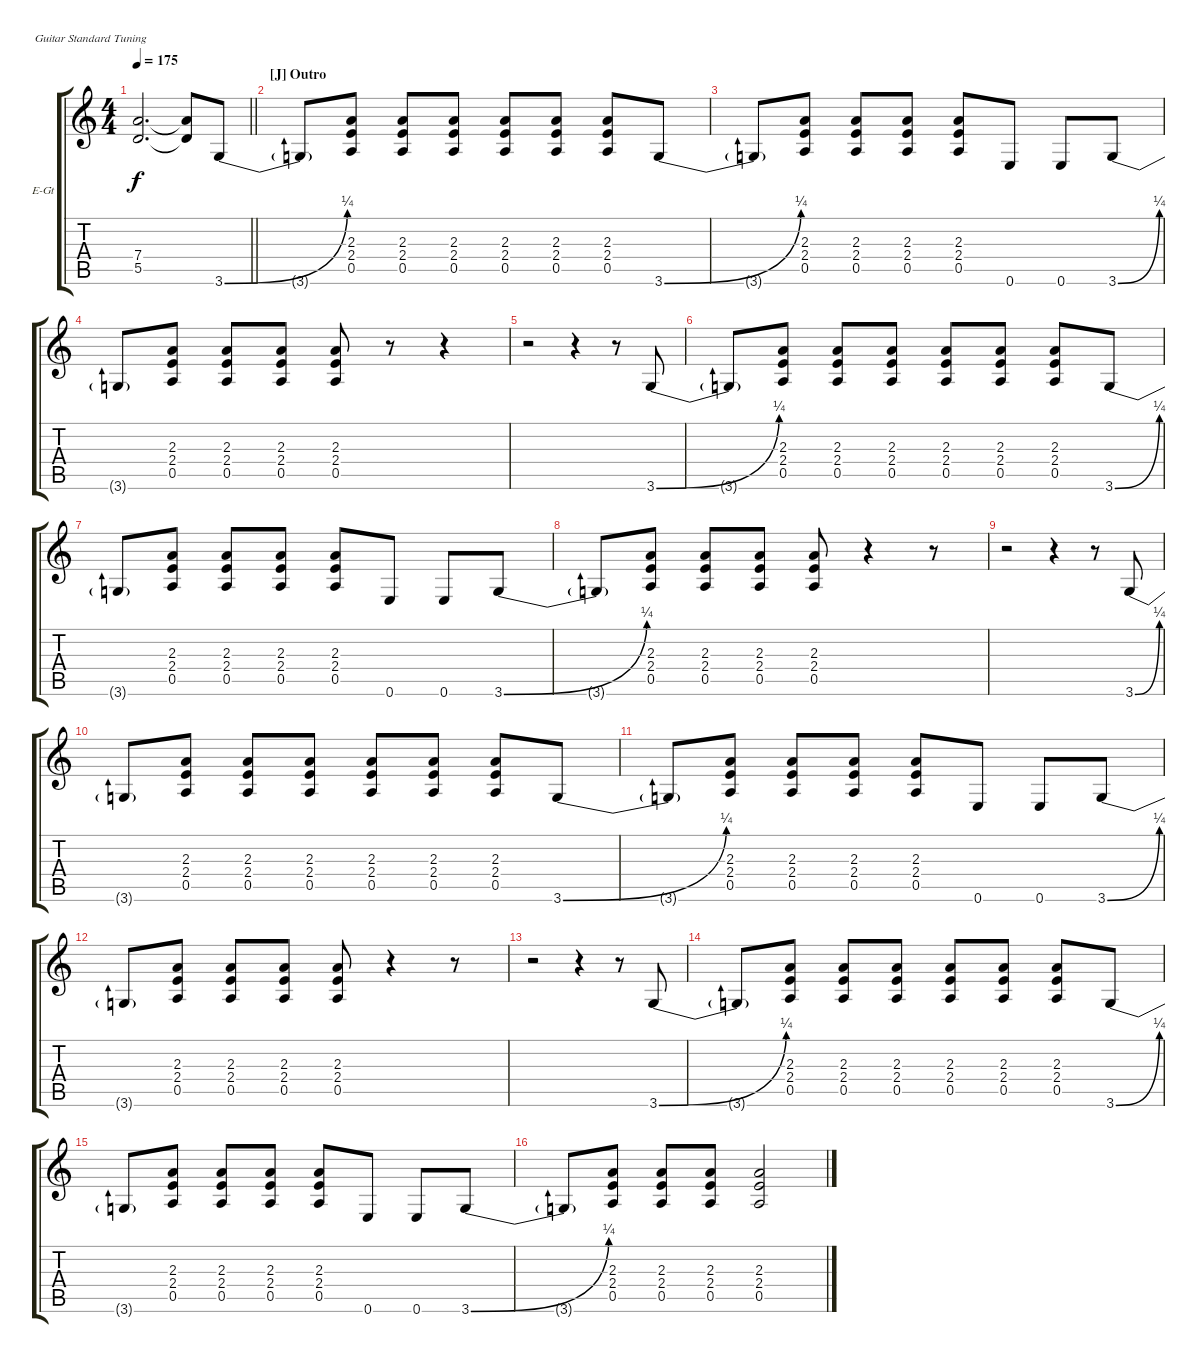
\defaultSystemsLayout 4
\bracketExtendMode groupsimilarinstruments
\firstSystemTrackNameOrientation horizontal
\otherSystemsTrackNameOrientation horizontal
\track ("Guitar" "E-Gt") {instrument distortionguitar}
\staff {score tabs}
\tuning (E4 B3 G3 D3 A2 E2)
\ts (4 4)
\tempo 175
\clef g2
\scale
1.03909
\barLineRight lightlight
\ks c
(5.5{t} 7.4{t}).2{d dy f} (5.5{t} 7.4{t}).8 3.6{be (bend 0 0 18 1)}.8 |
\section ("J" "Outro")
\scale
0.960908 3.6{t}.8 (0.5 2.4 2.3).8 (0.5 2.4 2.3).8 (0.5 2.4 2.3).8 (0.5 2.4 2.3).8 (0.5 2.4 2.3).8 (0.5 2.4 2.3).8 3.6{be (bend 0 0 19.8 1)}.8 |
\scale
1.03909 3.6{t}.8 (0.5 2.4 2.3).8 (0.5 2.4 2.3).8 (0.5 2.4 2.3).8 (0.5 2.4 2.3).8 0.6.8 0.6.8 3.6{be (bend 0 0 24 1)}.8 |
\scale
0.960908 3.6{t}.8 (0.5 2.4 2.3).8 (0.5 2.4 2.3).8 (0.5 2.4 2.3).8 (0.5 2.4 2.3).8 r.8 r.4 |
\scale
1.03909 r.2 r.4 r.8 3.6{be (bend 0 0 22.8 1)}.8 |
\scale
0.960908 3.6{t}.8 (0.5 2.4 2.3).8 (0.5 2.4 2.3).8 (0.5 2.4 2.3).8 (0.5 2.4 2.3).8 (0.5 2.4 2.3).8 (0.5 2.4 2.3).8 3.6{be (bend 0 0 19.8 1)}.8 |
\scale
1.03909 3.6{t}.8 (0.5 2.4 2.3).8 (0.5 2.4 2.3).8 (0.5 2.4 2.3).8 (0.5 2.4 2.3).8 0.6.8 0.6.8 3.6{be (bend 0 0 24 1)}.8 |
\scale
0.960908 3.6{t}.8 (0.5 2.4 2.3).8 (0.5 2.4 2.3).8 (0.5 2.4 2.3).8 (0.5 2.4 2.3).8 r.4 r.8 |
\scale
1.06936 r.2 r.4 r.8 3.6{be (bend 0 0 22.8 1)}.8 |
\scale
0.930643 3.6{t}.8 (0.5 2.4 2.3).8 (0.5 2.4 2.3).8 (0.5 2.4 2.3).8 (0.5 2.4 2.3).8 (0.5 2.4 2.3).8 (0.5 2.4 2.3).8 3.6{be (bend 0 0 19.8 1)}.8 |
\scale
1.03909 3.6{t}.8 (0.5 2.4 2.3).8 (0.5 2.4 2.3).8 (0.5 2.4 2.3).8 (0.5 2.4 2.3).8 0.6.8 0.6.8 3.6{be (bend 0 0 24 1)}.8 |
\scale
0.960908 3.6{t}.8 (0.5 2.4 2.3).8 (0.5 2.4 2.3).8 (0.5 2.4 2.3).8 (0.5 2.4 2.3).8 r.4 r.8 |
\scale
1.03909 r.2 r.4 r.8 3.6{be (bend 0 0 22.8 1)}.8 |
\scale
0.960908 3.6{t}.8 (0.5 2.4 2.3).8 (0.5 2.4 2.3).8 (0.5 2.4 2.3).8 (0.5 2.4 2.3).8 (0.5 2.4 2.3).8 (0.5 2.4 2.3).8 3.6{be (bend 0 0 19.8 1)}.8 |
\scale
1.03909 3.6{t}.8 (0.5 2.4 2.3).8 (0.5 2.4 2.3).8 (0.5 2.4 2.3).8 (0.5 2.4 2.3).8 0.6.8 0.6.8 3.6{be (bend 0 0 24 1)}.8 |
\scale
0.960908 3.6{t}.8 (0.5 2.4 2.3).8 (0.5 2.4 2.3).8 (0.5 2.4 2.3).8 (0.5 2.4 2.3).2
